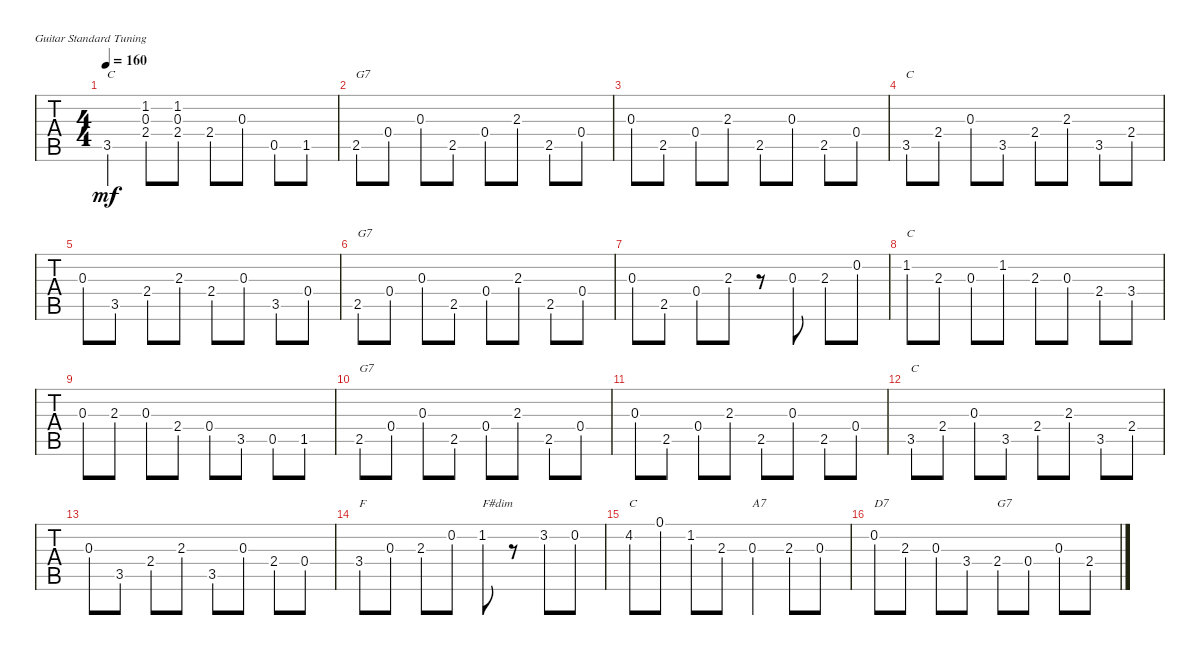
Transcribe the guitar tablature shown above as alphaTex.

\defaultSystemsLayout 4
\bracketExtendMode groupsimilarinstruments
\singleTrackTrackNamePolicy hidden
\multiTrackTrackNamePolicy hidden
\otherSystemsTrackNameOrientation horizontal
\track ("Steel Guitar" "S-Gt") {instrument acousticguitarsteel}
\staff {tabs}
\tuning (E4 B3 G3 D3 A2 E2)
\ts (4 4)
\tempo 160
\clef g2
\ks c
3.5.4{txt "C" dy mf} (2.4 0.3 1.2).8 (2.4 0.3 1.2).8 2.4.8 0.3.8 0.5.8 1.5.8 |
2.5.8{txt "G7"} 0.4.8 0.3.8 2.5.8 0.4.8 2.3.8 2.5.8 0.4.8 |
0.3.8 2.5.8 0.4.8 2.3.8 2.5.8 0.3.8 2.5.8 0.4.8 |
3.5.8{txt "C"} 2.4.8 0.3.8 3.5.8 2.4.8 2.3.8 3.5.8 2.4.8 |
0.3.8 3.5.8 2.4.8 2.3.8 2.4.8 0.3.8 3.5.8 0.4.8 |
2.5.8{txt "G7"} 0.4.8 0.3.8 2.5.8 0.4.8 2.3.8 2.5.8 0.4.8 |
0.3.8 2.5.8 0.4.8 2.3.8 r.8 0.3.8 2.3.8 0.2.8 |
1.2.8{txt "C"} 2.3.8 0.3.8 1.2.8 2.3.8 0.3.8 2.4.8 3.4.8 |
0.3.8 2.3.8 0.3.8 2.4.8 0.4.8 3.5.8 0.5.8 1.5.8 |
2.5.8{txt "G7"} 0.4.8 0.3.8 2.5.8 0.4.8 2.3.8 2.5.8 0.4.8 |
0.3.8 2.5.8 0.4.8 2.3.8 2.5.8 0.3.8 2.5.8 0.4.8 |
3.5.8{txt "C"} 2.4.8 0.3.8 3.5.8 2.4.8 2.3.8 3.5.8 2.4.8 |
0.3.8 3.5.8 2.4.8 2.3.8 3.5.8 0.3.8 2.4.8 0.4.8 |
3.4.8{txt "F"} 0.3.8 2.3.8 0.2.8 1.2.8{txt "F#dim"} r.8 3.2.8 0.2.8 |
4.2.8{txt "C"} 0.1.8 1.2.8 2.3.8 0.3.4{txt "A7"} 2.3.8 0.3.8 |
0.2.8{txt "D7"} 2.3.8 0.3.8 3.4.8 2.4.8{txt "G7"} 0.4.8 0.3.8 2.4.8
